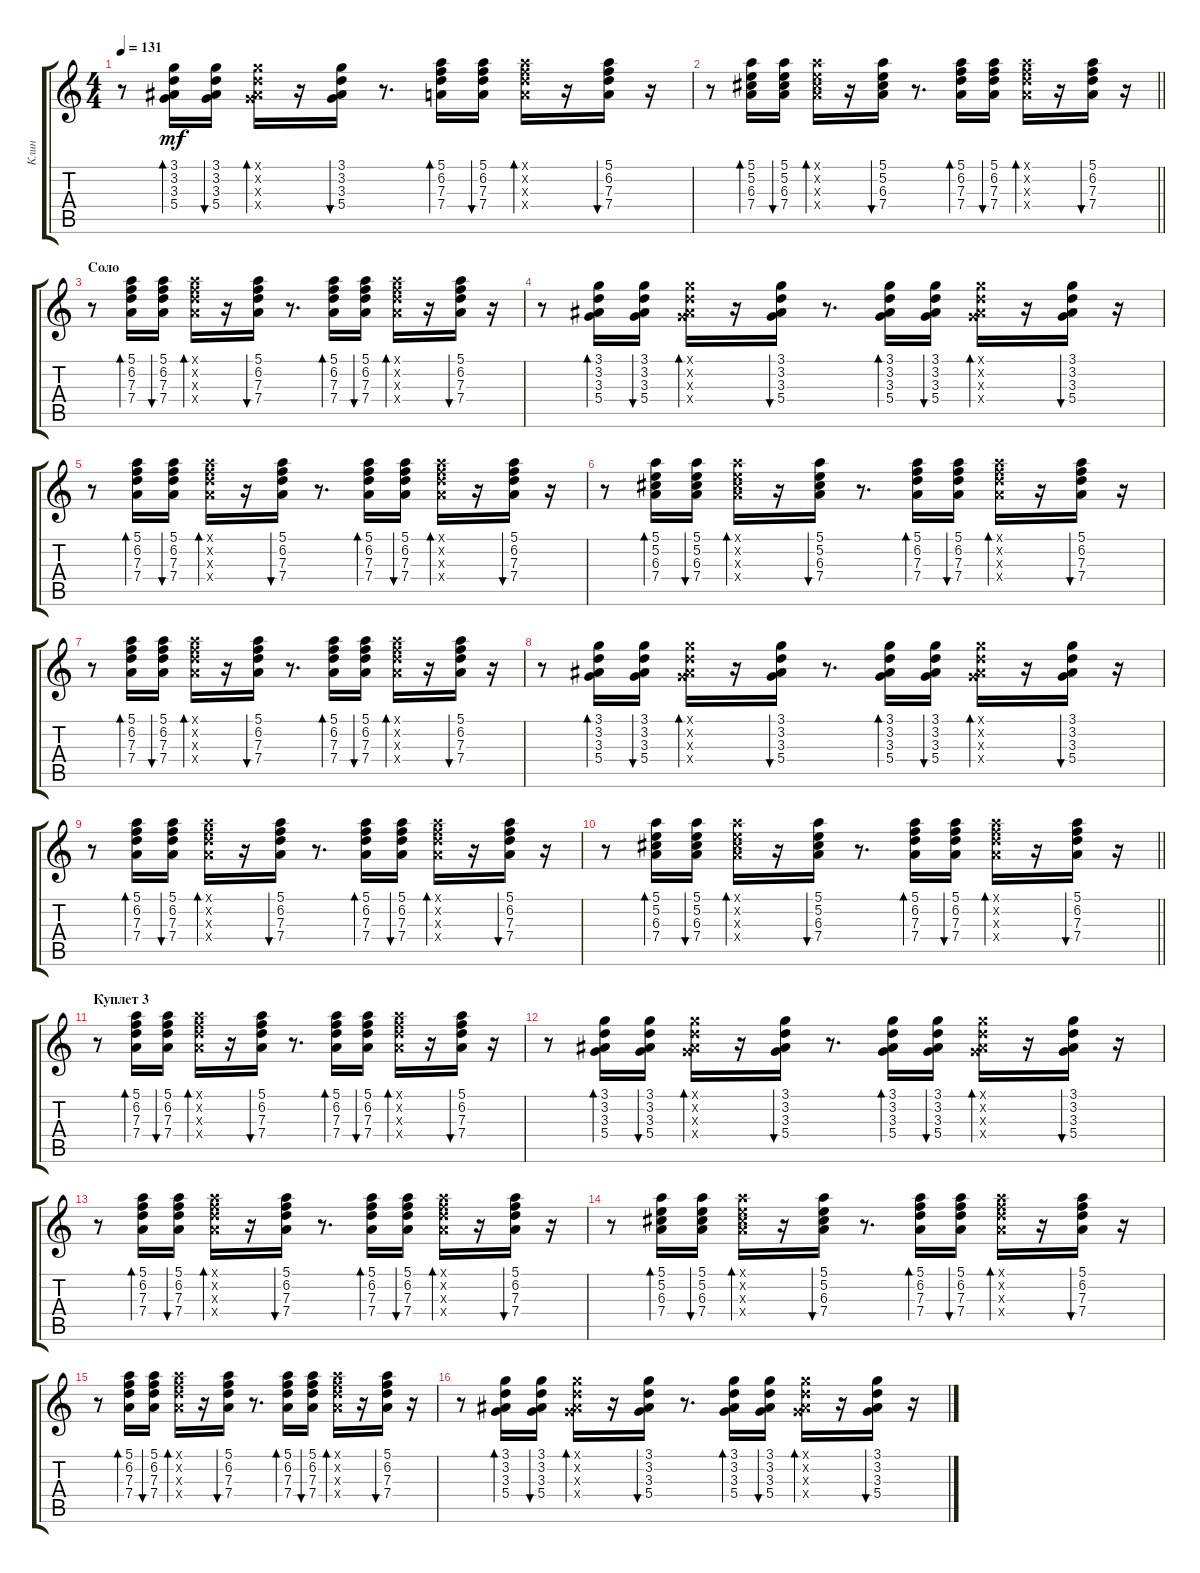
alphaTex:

\track ("Клин" "Клин") {instrument electricguitarclean}
\staff {score tabs}
\tuning (E4 B3 G3 D3 A2 E2) {hide}
\ts (4 4)
\tempo 131
\clef g2
\ks c
r.8{dy mf} (3.1 3.2 3.3 5.4).16{bd 30} (3.1 3.2 3.3 5.4).16{bu 30} (3.1{x} 3.2{x} 3.3{x} 5.4{x}).16{bd 30} r.16 (3.1 3.2 3.3 5.4).16{bu 30} r.8{d} (5.1 6.2 7.3 7.4).16{bd 30} (5.1 6.2 7.3 7.4).16{bu 30} (5.1{x} 6.2{x} 7.3{x} 7.4{x}).16{bd 30} r.16 (5.1 6.2 7.3 7.4).16{bu 30} r.16 |
\barLineRight lightlight
r.8 (5.1 5.2 6.3 7.4).16{bd 30} (5.1 5.2 6.3 7.4).16{bu 30} (5.1{x} 5.2{x} 6.3{x} 7.4{x}).16{bd 30} r.16 (5.1 5.2 6.3 7.4).16{bu 30} r.8{d} (5.1 6.2 7.3 7.4).16{bd 30} (5.1 6.2 7.3 7.4).16{bu 30} (5.1{x} 6.2{x} 7.3{x} 7.4{x}).16{bd 30} r.16 (5.1 6.2 7.3 7.4).16{bu 30} r.16 |
\section ("" "Соло")
r.8 (5.1 6.2 7.3 7.4).16{bd 30} (5.1 6.2 7.3 7.4).16{bu 30} (5.1{x} 6.2{x} 7.3{x} 7.4{x}).16{bd 30} r.16 (5.1 6.2 7.3 7.4).16{bu 30} r.8{d} (5.1 6.2 7.3 7.4).16{bd 30} (5.1 6.2 7.3 7.4).16{bu 30} (5.1{x} 6.2{x} 7.3{x} 7.4{x}).16{bd 30} r.16 (5.1 6.2 7.3 7.4).16{bu 30} r.16 |
r.8 (3.1 3.2 3.3 5.4).16{bd 30} (3.1 3.2 3.3 5.4).16{bu 30} (3.1{x} 3.2{x} 3.3{x} 5.4{x}).16{bd 30} r.16 (3.1 3.2 3.3 5.4).16{bu 30} r.8{d} (3.1 3.2 3.3 5.4).16{bd 30} (3.1 3.2 3.3 5.4).16{bu 30} (3.1{x} 3.2{x} 3.3{x} 5.4{x}).16{bd 30} r.16 (3.1 3.2 3.3 5.4).16{bu 30} r.16 |
r.8 (5.1 6.2 7.3 7.4).16{bd 30} (5.1 6.2 7.3 7.4).16{bu 30} (5.1{x} 6.2{x} 7.3{x} 7.4{x}).16{bd 30} r.16 (5.1 6.2 7.3 7.4).16{bu 30} r.8{d} (5.1 6.2 7.3 7.4).16{bd 30} (5.1 6.2 7.3 7.4).16{bu 30} (5.1{x} 6.2{x} 7.3{x} 7.4{x}).16{bd 30} r.16 (5.1 6.2 7.3 7.4).16{bu 30} r.16 |
r.8 (5.1 5.2 6.3 7.4).16{bd 30} (5.1 5.2 6.3 7.4).16{bu 30} (5.1{x} 5.2{x} 6.3{x} 7.4{x}).16{bd 30} r.16 (5.1 5.2 6.3 7.4).16{bu 30} r.8{d} (5.1 6.2 7.3 7.4).16{bd 30} (5.1 6.2 7.3 7.4).16{bu 30} (5.1{x} 6.2{x} 7.3{x} 7.4{x}).16{bd 30} r.16 (5.1 6.2 7.3 7.4).16{bu 30} r.16 |
r.8 (5.1 6.2 7.3 7.4).16{bd 30} (5.1 6.2 7.3 7.4).16{bu 30} (5.1{x} 6.2{x} 7.3{x} 7.4{x}).16{bd 30} r.16 (5.1 6.2 7.3 7.4).16{bu 30} r.8{d} (5.1 6.2 7.3 7.4).16{bd 30} (5.1 6.2 7.3 7.4).16{bu 30} (5.1{x} 6.2{x} 7.3{x} 7.4{x}).16{bd 30} r.16 (5.1 6.2 7.3 7.4).16{bu 30} r.16 |
r.8 (3.1 3.2 3.3 5.4).16{bd 30} (3.1 3.2 3.3 5.4).16{bu 30} (3.1{x} 3.2{x} 3.3{x} 5.4{x}).16{bd 30} r.16 (3.1 3.2 3.3 5.4).16{bu 30} r.8{d} (3.1 3.2 3.3 5.4).16{bd 30} (3.1 3.2 3.3 5.4).16{bu 30} (3.1{x} 3.2{x} 3.3{x} 5.4{x}).16{bd 30} r.16 (3.1 3.2 3.3 5.4).16{bu 30} r.16 |
r.8 (5.1 6.2 7.3 7.4).16{bd 30} (5.1 6.2 7.3 7.4).16{bu 30} (5.1{x} 6.2{x} 7.3{x} 7.4{x}).16{bd 30} r.16 (5.1 6.2 7.3 7.4).16{bu 30} r.8{d} (5.1 6.2 7.3 7.4).16{bd 30} (5.1 6.2 7.3 7.4).16{bu 30} (5.1{x} 6.2{x} 7.3{x} 7.4{x}).16{bd 30} r.16 (5.1 6.2 7.3 7.4).16{bu 30} r.16 |
\barLineRight lightlight
r.8 (5.1 5.2 6.3 7.4).16{bd 30} (5.1 5.2 6.3 7.4).16{bu 30} (5.1{x} 5.2{x} 6.3{x} 7.4{x}).16{bd 30} r.16 (5.1 5.2 6.3 7.4).16{bu 30} r.8{d} (5.1 6.2 7.3 7.4).16{bd 30} (5.1 6.2 7.3 7.4).16{bu 30} (5.1{x} 6.2{x} 7.3{x} 7.4{x}).16{bd 30} r.16 (5.1 6.2 7.3 7.4).16{bu 30} r.16 |
\section ("" "Куплет 3")
r.8 (5.1 6.2 7.3 7.4).16{bd 30} (5.1 6.2 7.3 7.4).16{bu 30} (5.1{x} 6.2{x} 7.3{x} 7.4{x}).16{bd 30} r.16 (5.1 6.2 7.3 7.4).16{bu 30} r.8{d} (5.1 6.2 7.3 7.4).16{bd 30} (5.1 6.2 7.3 7.4).16{bu 30} (5.1{x} 6.2{x} 7.3{x} 7.4{x}).16{bd 30} r.16 (5.1 6.2 7.3 7.4).16{bu 30} r.16 |
r.8 (3.1 3.2 3.3 5.4).16{bd 30} (3.1 3.2 3.3 5.4).16{bu 30} (3.1{x} 3.2{x} 3.3{x} 5.4{x}).16{bd 30} r.16 (3.1 3.2 3.3 5.4).16{bu 30} r.8{d} (3.1 3.2 3.3 5.4).16{bd 30} (3.1 3.2 3.3 5.4).16{bu 30} (3.1{x} 3.2{x} 3.3{x} 5.4{x}).16{bd 30} r.16 (3.1 3.2 3.3 5.4).16{bu 30} r.16 |
r.8 (5.1 6.2 7.3 7.4).16{bd 30} (5.1 6.2 7.3 7.4).16{bu 30} (5.1{x} 6.2{x} 7.3{x} 7.4{x}).16{bd 30} r.16 (5.1 6.2 7.3 7.4).16{bu 30} r.8{d} (5.1 6.2 7.3 7.4).16{bd 30} (5.1 6.2 7.3 7.4).16{bu 30} (5.1{x} 6.2{x} 7.3{x} 7.4{x}).16{bd 30} r.16 (5.1 6.2 7.3 7.4).16{bu 30} r.16 |
r.8 (5.1 5.2 6.3 7.4).16{bd 30} (5.1 5.2 6.3 7.4).16{bu 30} (5.1{x} 5.2{x} 6.3{x} 7.4{x}).16{bd 30} r.16 (5.1 5.2 6.3 7.4).16{bu 30} r.8{d} (5.1 6.2 7.3 7.4).16{bd 30} (5.1 6.2 7.3 7.4).16{bu 30} (5.1{x} 6.2{x} 7.3{x} 7.4{x}).16{bd 30} r.16 (5.1 6.2 7.3 7.4).16{bu 30} r.16 |
r.8 (5.1 6.2 7.3 7.4).16{bd 30} (5.1 6.2 7.3 7.4).16{bu 30} (5.1{x} 6.2{x} 7.3{x} 7.4{x}).16{bd 30} r.16 (5.1 6.2 7.3 7.4).16{bu 30} r.8{d} (5.1 6.2 7.3 7.4).16{bd 30} (5.1 6.2 7.3 7.4).16{bu 30} (5.1{x} 6.2{x} 7.3{x} 7.4{x}).16{bd 30} r.16 (5.1 6.2 7.3 7.4).16{bu 30} r.16 |
r.8 (3.1 3.2 3.3 5.4).16{bd 30} (3.1 3.2 3.3 5.4).16{bu 30} (3.1{x} 3.2{x} 3.3{x} 5.4{x}).16{bd 30} r.16 (3.1 3.2 3.3 5.4).16{bu 30} r.8{d} (3.1 3.2 3.3 5.4).16{bd 30} (3.1 3.2 3.3 5.4).16{bu 30} (3.1{x} 3.2{x} 3.3{x} 5.4{x}).16{bd 30} r.16 (3.1 3.2 3.3 5.4).16{bu 30} r.16
